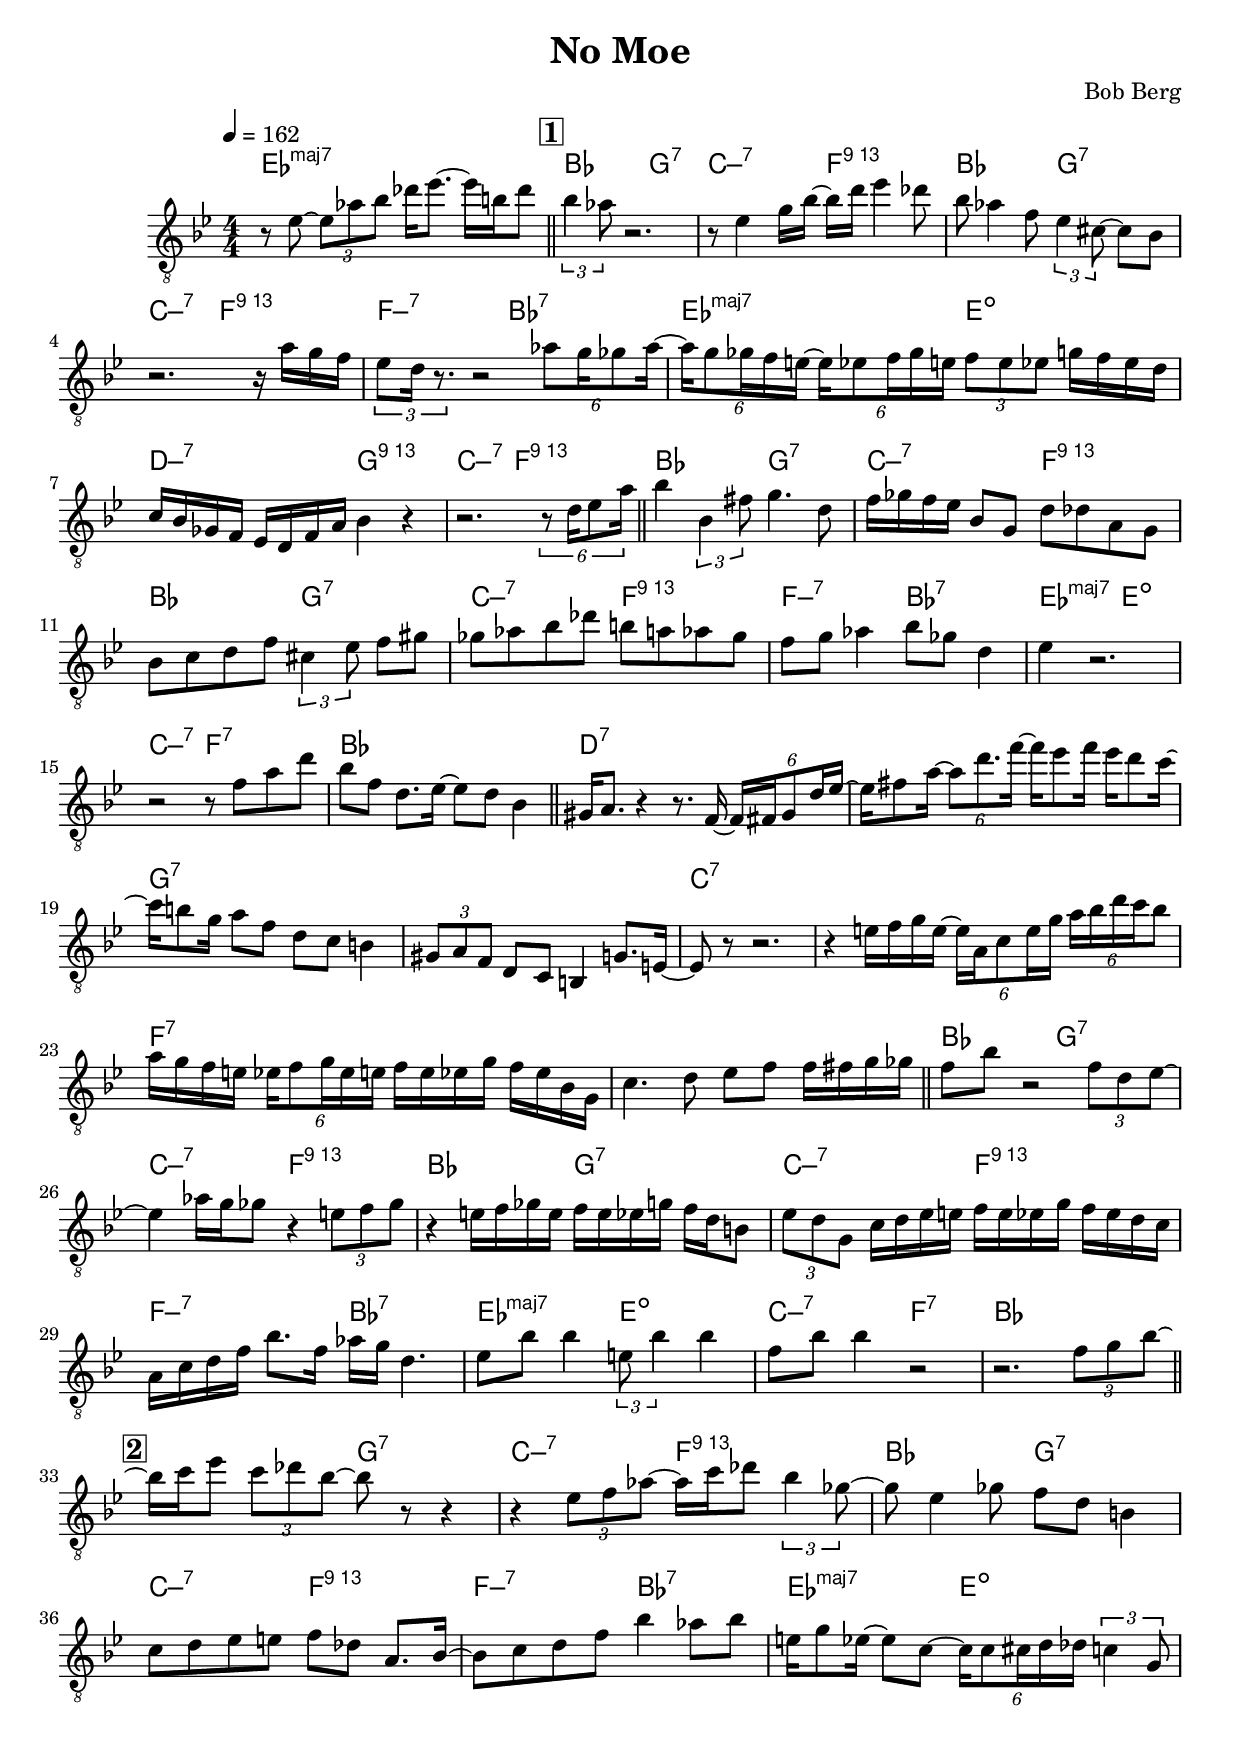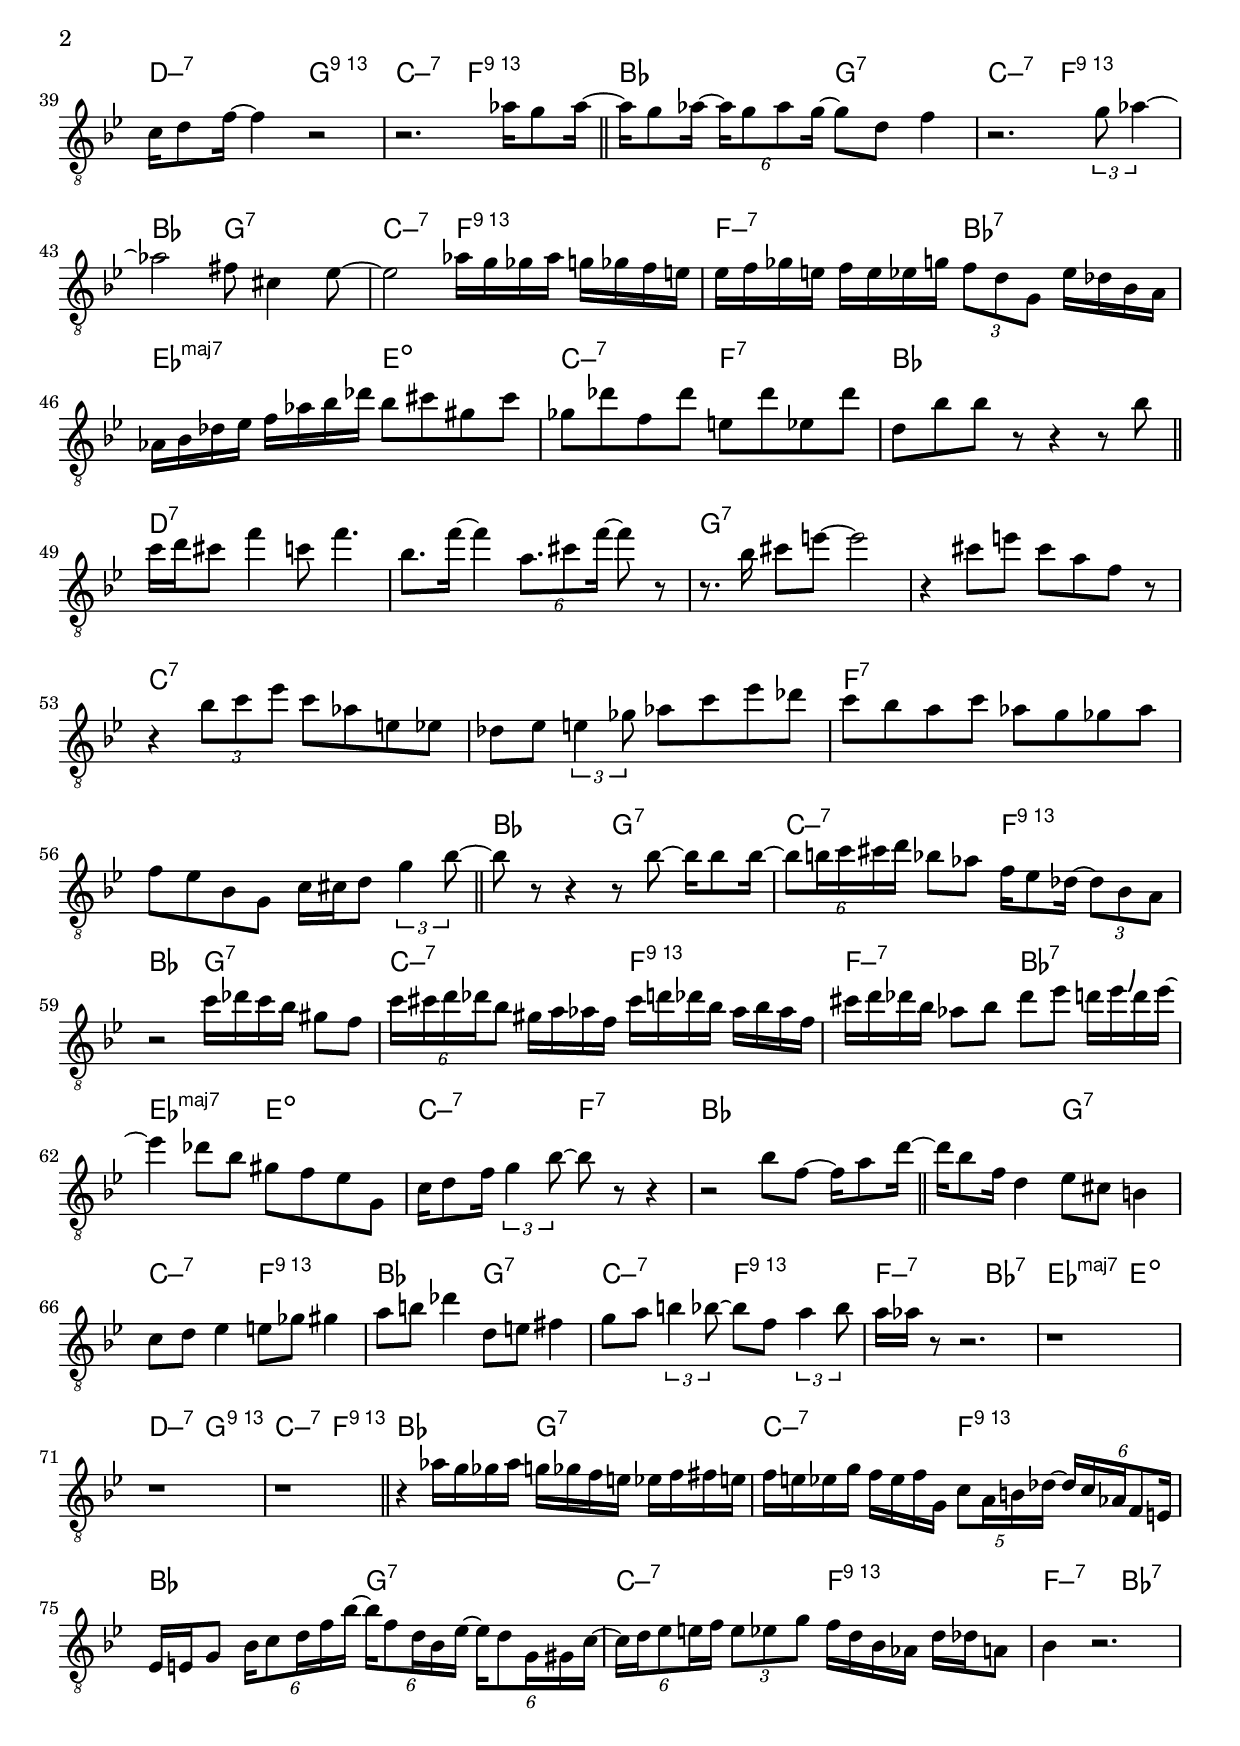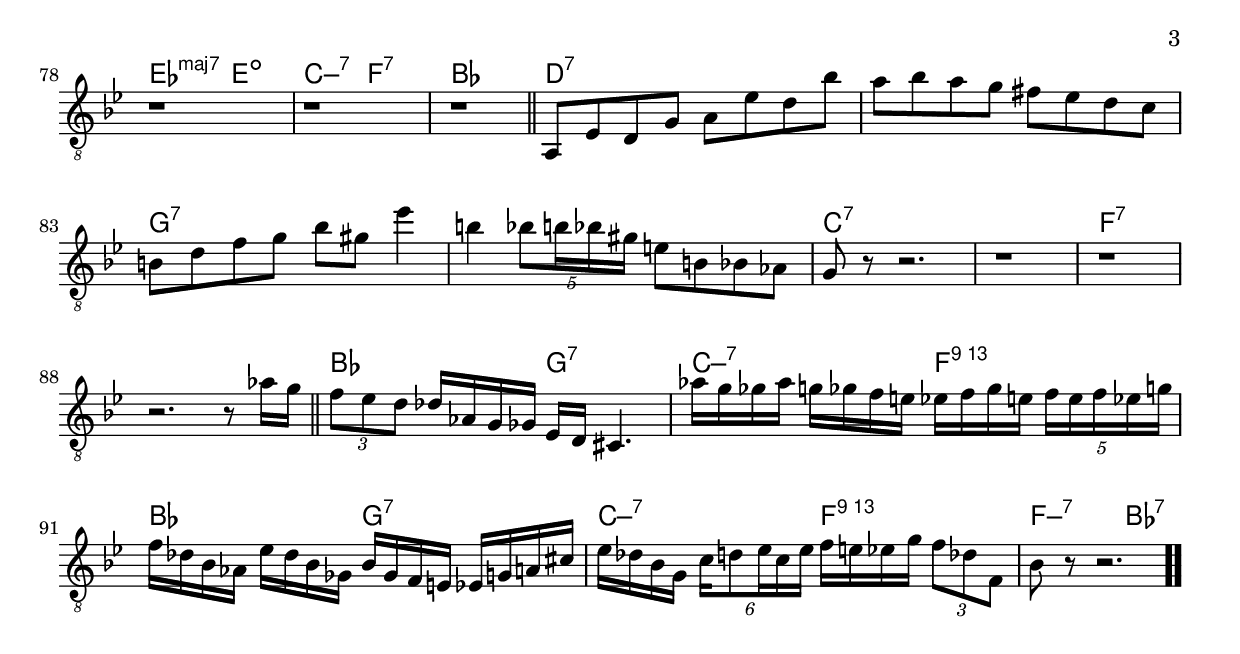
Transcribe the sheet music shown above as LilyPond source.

\version "2.13.2"

#(ly:set-option 'point-and-click #f)

\header {
  title = "No Moe"
  composer = "Bob Berg"
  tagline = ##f
}
global =
{
    \override Staff.TimeSignature #'style = #'()
    \time 4/4
    \clef "treble_8"
    \key bes \major
    \override Rest #'direction = #'0
    \override MultiMeasureRest #'staff-position = #0
}
\score
{
<<
    \transpose c' c'

    \new ChordNames { \chords {
      \set majorSevenSymbol = \markup { "maj7" }
      \set minorChordModifier = \markup { \char ##x2013 }
      | es1:maj 
      | bes2 g2:7 | c2:min7 f2:775+ | bes2 g2:7 | c2:min7 f2:775+ | f2:min7 bes2:7 | es2:maj e2:dim | d2:min7 g2:775+ | c2:min7 f2:775+ 
      | bes2 g2:7 | c2:min7 f2:775+ | bes2 g2:7 | c2:min7 f2:775+ | f2:min7 bes2:7 | es2:maj e2:dim | c2:min7 f2:7 | bes1 
      | d1:7 | s1 | g1:7 | s1 | c1:7 | s1 | f1:7 | s1 
      | bes2 g2:7 | c2:min7 f2:775+ | bes2 g2:7 | c2:min7 f2:775+ | f2:min7 bes2:7 | es2:maj e2:dim | c2:min7 f2:7 | bes1 
      | s2 g2:7 | c2:min7 f2:775+ | bes2 g2:7 | c2:min7 f2:775+ | f2:min7 bes2:7 | es2:maj e2:dim | d2:min7 g2:775+ | c2:min7 f2:775+ 
      | bes2 g2:7 | c2:min7 f2:775+ | bes2 g2:7 | c2:min7 f2:775+ | f2:min7 bes2:7 | es2:maj e2:dim | c2:min7 f2:7 | bes1 
      | d1:7 | s1 | g1:7 | s1 | c1:7 | s1 | f1:7 | s1 
      | bes2 g2:7 | c2:min7 f2:775+ | bes2 g2:7 | c2:min7 f2:775+ | f2:min7 bes2:7 | es2:maj e2:dim | c2:min7 f2:7 | bes1 
      | s2 g2:7 | c2:min7 f2:775+ | bes2 g2:7 | c2:min7 f2:775+ | f2:min7 bes2:7 | es2:maj e2:dim | d2:min7 g2:775+ | c2:min7 f2:775+ 
      | bes2 g2:7 | c2:min7 f2:775+ | bes2 g2:7 | c2:min7 f2:775+ | f2:min7 bes2:7 | es2:maj e2:dim | c2:min7 f2:7 | bes1 
      | d1:7 | s1 | g1:7 | s1 | c1:7 | s1 | f1:7 | s1 
      | bes2 g2:7 | c2:min7 f2:775+ | bes2 g2:7 | c2:min7 f2:775+ | f2:min7 bes2:7|
      }
      }

    \new Staff
    <<
    \transpose c' c'

    {
      \global
  		%\override Score.MetronomeMark #'transparent = ##t
  		%\override Score.MetronomeMark #'stencil = ##f
  		
  		\override HorizontalBracket #'direction = #UP
  		\override HorizontalBracket #'bracket-flare = #'(0 . 0)
  		
  		\override TextSpanner #'dash-fraction = #1.0
  		\override TextSpanner #'bound-details #'left #'text = \markup{ \concat{\draw-line #'(0 . -1.0) \draw-line #'(1.0 . 0) }}
  		\override TextSpanner #'bound-details #'right #'text = \markup{ \concat{ \draw-line #'(1.0 . 0) \draw-line #'(0 . -1.0) }}
          \set Score.markFormatter = #format-mark-box-numbers


      \tempo 4 = 162
      \set Score.currentBarNumber = #0
     
      | r8 es'8~ \tuplet 3/2 {es'8 aes'8 bes'8} des''16 es''8.~ es''16 b'16 des''8 
      \bar "||" \mark \default \tuplet 3/2 {bes'4 aes'8} r2. 
      | r8 es'4 g'16 bes'16~ bes'16 d''16 es''4 des''8 
      | bes'8 aes'4 f'8 \tuplet 3/2 {es'4 cis'8~} cis'8 bes8 
      | r2. r16 a'16 g'16 f'16 
      | \tuplet 3/2 {es'8 d'16 r8.} r2 \tuplet 6/4 {aes'8 g'16 ges'8 aes'16~} 
      | \tuplet 6/4 {aes'16 g'8 ges'16 f'16 e'16~} \tuplet 6/4 {e'16 es'8 f'16 ges'16 e'16} \tuplet 3/2 {f'8 e'8 es'8} g'16 f'16 es'16 d'16 
      | c'16 bes16 ges16 f16 es16 d16 f16 a16 bes4 r4 
      | r2. \tuplet 6/4 {r8 d'16 es'8 a'16} 
      \bar "||" bes'4 \tuplet 3/2 {bes4 fis'8} g'4. d'8 
      | f'16 ges'16 f'16 es'16 bes8 g8 d'8 des'8 a8 g8 
      | bes8 c'8 d'8 f'8 \tuplet 3/2 {cis'4 es'8} f'8 gis'8 
      | ges'8 aes'8 bes'8 des''8 b'8 a'8 aes'8 ges'8 
      | f'8 g'8 aes'4 bes'8 ges'8 d'4 
      | es'4 r2. 
      | r2 r8 f'8 a'8 d''8 
      | bes'8 f'8 d'8. es'16~ es'8 d'8 bes4 
      \bar "||" gis16 a8. r4 r8. f16~ \tuplet 6/4 {f16 fis16 gis8 d'16 es'16~} 
      | es'16 fis'8 a'16~ \tuplet 6/4 {a'8 d''8. f''16~} f''16 es''8 f''16 es''16 d''8 c''16~ 
      | c''16 b'8 g'16 a'8 f'8 d'8 c'8 b4 
      | \tuplet 3/2 {gis8 a8 f8} d8 c8 b,4 g8. e16~ 
      | e8 r8 r2. 
      | r4 e'16 f'16 g'16 e'16~ \tuplet 6/4 {e'16 a16 c'8 e'16 g'16} \tuplet 6/4 {a'16 bes'16 d''16 c''16 bes'8} 
      | a'16 g'16 f'16 e'16 \tuplet 6/4 {es'16 f'8 g'16 es'16 e'16} f'16 e'16 es'16 g'16 f'16 es'16 bes16 g16 
      | c'4. d'8 es'8 f'8 f'16 fis'16 g'16 ges'16 
      \bar "||" f'8 bes'8 r2 \tuplet 3/2 {f'8 d'8 es'8~} 
      | es'4 aes'16 g'16 ges'8 r4 \tuplet 3/2 {e'8 f'8 ges'8} 
      | r4 e'16 f'16 ges'16 e'16 f'16 e'16 es'16 g'16 f'16 d'16 b8 
      | \tuplet 3/2 {es'8 d'8 g8} c'16 d'16 es'16 e'16 f'16 e'16 es'16 g'16 f'16 es'16 d'16 c'16 
      | a16 c'16 d'16 f'16 bes'8. f'16 aes'16 g'16 d'4. 
      | es'8 bes'8 bes'4 \tuplet 3/2 {e'8 bes'4} bes'4 
      | f'8 bes'8 bes'4 r2 
      | r2. \tuplet 3/2 {f'8 g'8 bes'8~} 
      \bar "||" \mark \default bes'16 c''16 es''8 \tuplet 3/2 {c''8 des''8 bes'8~} bes'8 r8 r4 
      | r4 \tuplet 3/2 {es'8 f'8 aes'8~} aes'16 c''16 des''8 \tuplet 3/2 {bes'4 ges'8~} 
      | ges'8 es'4 ges'8 f'8 d'8 b4 
      | c'8 d'8 es'8 e'8 f'8 des'8 a8. bes16~ 
      | bes8 c'8 d'8 f'8 bes'4 aes'8 bes'8 
      | e'16 g'8 es'16~ es'8 c'8~ \tuplet 6/4 {c'16 c'8 cis'16 d'16 des'16} \tuplet 3/2 {c'4 g8} 
      | c'16 d'8 f'16~ f'4 r2 
      | r2. aes'16 g'8 aes'16~ 
      \bar "||" aes'16 g'8 aes'16~ \tuplet 6/4 {aes'16 g'8 aes'8 g'16~} g'8 d'8 f'4 
      | r2. \tuplet 3/2 {g'8 aes'4~} 
      | aes'2 fis'8 cis'4 es'8~ 
      | es'2 aes'16 g'16 ges'16 aes'16 g'16 ges'16 f'16 e'16 
      | es'16 f'16 ges'16 e'16 f'16 e'16 es'16 g'16 \tuplet 3/2 {f'8 d'8 g8} es'16 des'16 bes16 a16 
      | aes16 bes16 des'16 es'16 f'16 aes'16 bes'16 des''16 bes'8 cis''8 gis'8 cis''8 
      | ges'8 des''8 f'8 des''8 e'8 des''8 es'8 des''8 
      | d'8 bes'8 bes'8 r8 r4 r8 bes'8 
      \bar "||" c''16 d''16 cis''8 f''4 c''8 f''4. 
      | bes'8. f''16~ f''4 \tuplet 6/4 {a'8. cis''8 f''16~} f''8 r8 
      | r8. bes'16 cis''8 e''8~ e''2 
      | r4 cis''8 e''8 cis''8 a'8 f'8 r8 
      | r4 \tuplet 3/2 {bes'8 c''8 es''8} c''8 aes'8 e'8 es'8 
      | des'8 es'8 \tuplet 3/2 {e'4 ges'8} aes'8 c''8 es''8 des''8 
      | c''8 bes'8 a'8 c''8 aes'8 g'8 ges'8 aes'8 
      | f'8 es'8 bes8 g8 c'16 cis'16 d'8 \tuplet 3/2 {g'4 bes'8~} 
      \bar "||" bes'8 r8 r4 r8 bes'8~ bes'16 bes'8 bes'16~ 
      | \tuplet 6/4 {bes'8 b'16 c''16 cis''16 d''16} bes'8 aes'8 f'16 es'8 des'16~ \tuplet 3/2 {des'8 bes8 a8} 
      | r2 c''16 des''16 c''16 bes'16 gis'8 f'8 
      | \tuplet 6/4 {c''16 cis''16 d''16 des''16 bes'8} gis'16 a'16 aes'16 f'16 cis''16 d''16 des''16 bes'16 aes'16 bes'16 aes'16 f'16 
      | cis''16 d''16 des''16 bes'16 aes'8 bes'8 des''8 es''8 d''16 es''16\bendAfter #+4  d''16 es''16~ 
      | es''4 des''8 bes'8 gis'8 f'8 es'8 g8 
      | c'16 d'8 f'16 \tuplet 3/2 {g'4 bes'8~} bes'8 r8 r4 
      | r2 bes'8 f'8~ f'16 a'8 d''16~ 
      \bar "||" d''16 bes'8 f'16 d'4 es'8 cis'8 b4 
      | c'8 d'8 es'4 e'8 ges'8 gis'4 
      | a'8 b'8 des''4 d'8 e'8 fis'4 
      | g'8 a'8 \tuplet 3/2 {b'4 bes'8~} bes'8 f'8 \tuplet 3/2 {a'4 bes'8} 
      | a'16 aes'16 r8 r2. 
      | r1 
      | r1 
      | r1 
      \bar "||" r4 aes'16 g'16 ges'16 aes'16 g'16 ges'16 f'16 e'16 es'16 f'16 fis'16 e'16 
      | f'16 e'16 es'16 g'16 f'16 es'16 f'16 g16 \tuplet 5/4 {c'8 a16 b16 des'16~} \tuplet 6/4 {des'16 c'16 aes16 f8 e16} 
      | es16 e16 g8 \tuplet 6/4 {bes16 c'8 d'16 f'16 bes'16~} \tuplet 6/4 {bes'16 f'8 d'16 bes16 es'16~} \tuplet 6/4 {es'16 d'8 g16 gis16 c'16~} 
      | \tuplet 6/4 {c'16 d'16 es'8 e'16 f'16} \tuplet 3/2 {e'8 es'8 g'8} f'16 d'16 bes16 aes16 d'16 des'16 a8 
      | bes4 r2. 
      | r1 
      | r1 
      | r1 
      \bar "||" a,8 es8 d8 g8 a8 es'8 d'8 bes'8 
      | a'8 bes'8 a'8 g'8 fis'8 es'8 d'8 c'8 
      | b8 d'8 f'8 g'8 bes'8 gis'8 es''4 
      | b'4 \tuplet 5/4 {bes'8 b'16 bes'16 gis'16} e'8 b8 bes8 aes8 
      | g8 r8 r2. 
      | r1 
      | r1 
      | r2. r8 aes'16 g'16 
      \bar "||" \tuplet 3/2 {f'8 es'8 d'8} des'16 aes16 g16 ges16 es16 d16 cis4. 
      | aes'16 g'16 ges'16 aes'16 g'16 ges'16 f'16 e'16 es'16 f'16 ges'16 e'16 \tuplet 5/4 {f'16 e'16 f'16 es'16 g'16} 
      | f'16 des'16 bes16 aes16 es'16 des'16 bes16 ges16 bes16 ges16 f16 e16 es16 g16 a16 cis'16 
      | es'16 des'16 bes16 g16 \tuplet 6/4 {c'16 d'8 es'16 c'16 es'16} f'16 e'16 es'16 g'16 \tuplet 3/2 {f'8 des'8 f8} 
      | bes8 r8 r2.\bar  ".."
    }
    >>
>>    
}
